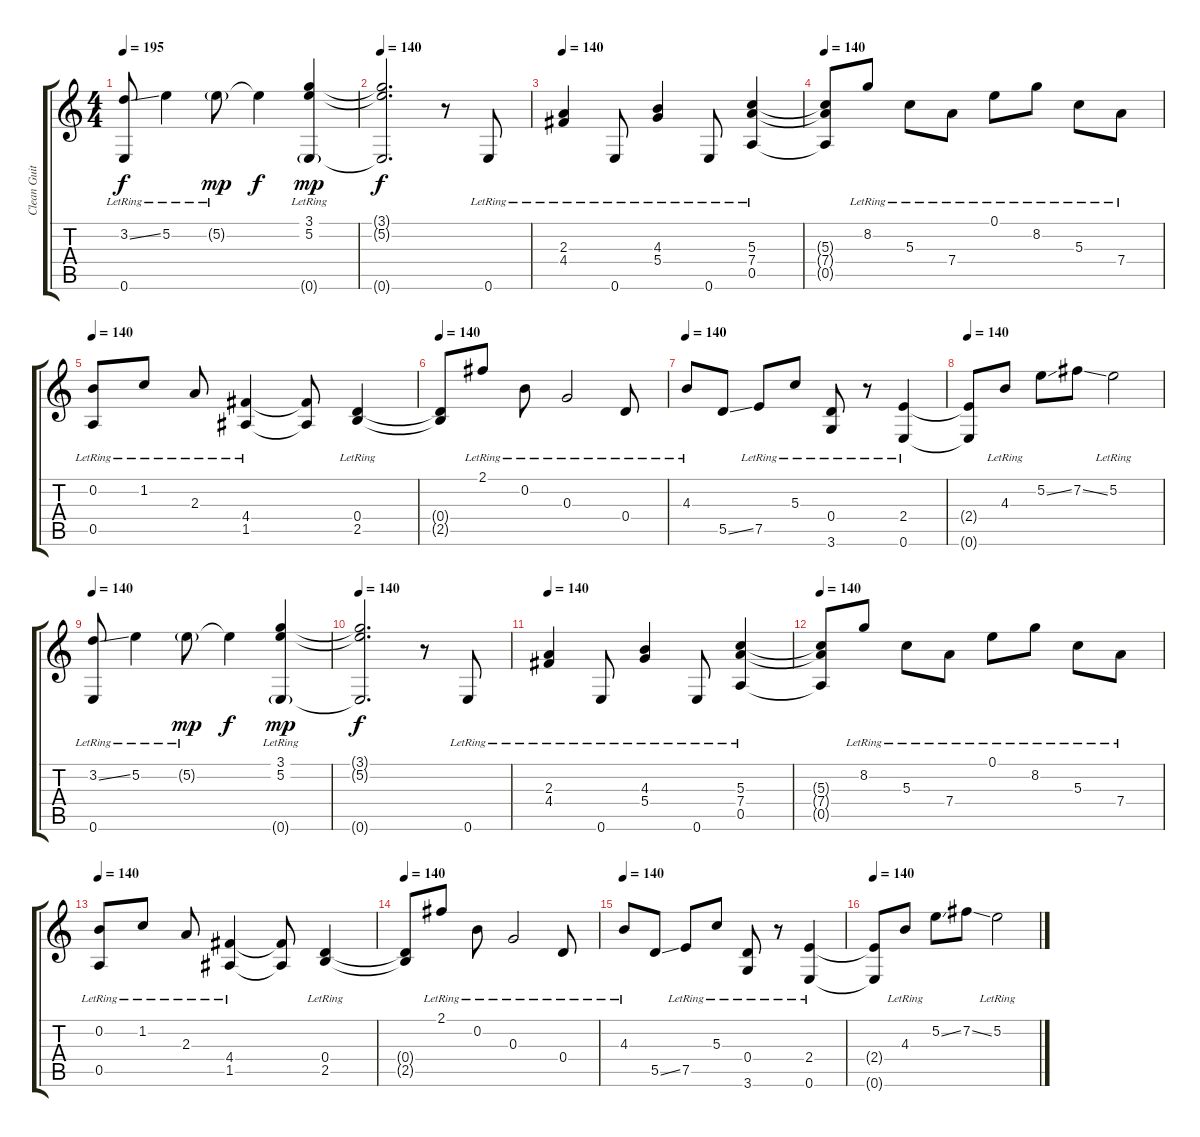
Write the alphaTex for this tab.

\track ("Clean Guitar" "Clean Guit") {instrument electricguitarjazz}
\staff {score tabs}
\tuning (E4 B3 G3 D3 A2 E2) {hide}
\ts (4 4)
\tempo 195
\tempo 140
\tempo 195
\clef g2
\ks c
(3.2{ss} 0.6{lr}).8{dy f instrument electricguitarjazz} 5.2{lr}.4 5.2{g lr}.8{dy mp} 5.2{t}.4{dy f} (3.1{lr} 5.2{lr} 0.6{g lr}).4{dy mp} |
\tempo 140
(3.1{t} 5.2{t} 0.6{t}).2{d dy f} r.8 0.6{lr}.8 |
\tempo 140
(2.3{lr} 4.4{lr}).4 0.6{lr}.8 (4.3{lr} 5.4{lr}).4 0.6{lr}.8 (5.3{lr} 7.4{lr} 0.5{lr}).4 |
\tempo 140
(5.3{t} 7.4{t} 0.5{t}).8 8.2{lr}.8 5.3{lr}.8 7.4{lr}.8 0.1{lr}.8 8.2{lr}.8 5.3{lr}.8 7.4{lr}.8 |
\tempo 140
(0.2{lr} 0.5{lr}).8 1.2{lr}.8 2.3{lr}.8 (4.4{lr} 1.5{lr}).4 (4.4{t} 1.5{t}).8 (0.4{lr} 2.5{lr}).4 |
\tempo 140
(0.4{t} 2.5{t}).8 2.1{lr}.8 0.2{lr}.8 0.3{lr}.2 0.4{lr}.8 |
\tempo 140
4.3{lr}.8 5.5{ss}.8 7.5{lr}.8 5.3{lr}.8 (0.4{lr} 3.6{lr}).8 r.8 (2.4{lr} 0.6{lr}).4 |
\tempo 140
(2.4{t} 0.6{t}).8 4.3{lr}.8 5.2{ss}.8 7.2{ss}.8 5.2{lr}.2 |
\tempo 140
(3.2{ss} 0.6{lr}).8 5.2{lr}.4 5.2{g lr}.8{dy mp} 5.2{t}.4{dy f} (3.1{lr} 5.2{lr} 0.6{g lr}).4{dy mp} |
\tempo 140
(3.1{t} 5.2{t} 0.6{t}).2{d dy f} r.8 0.6{lr}.8 |
\tempo 140
(2.3{lr} 4.4{lr}).4 0.6{lr}.8 (4.3{lr} 5.4{lr}).4 0.6{lr}.8 (5.3{lr} 7.4{lr} 0.5{lr}).4 |
\tempo 140
(5.3{t} 7.4{t} 0.5{t}).8 8.2{lr}.8 5.3{lr}.8 7.4{lr}.8 0.1{lr}.8 8.2{lr}.8 5.3{lr}.8 7.4{lr}.8 |
\tempo 140
(0.2{lr} 0.5{lr}).8 1.2{lr}.8 2.3{lr}.8 (4.4{lr} 1.5{lr}).4 (4.4{t} 1.5{t}).8 (0.4{lr} 2.5{lr}).4 |
\tempo 140
(0.4{t} 2.5{t}).8 2.1{lr}.8 0.2{lr}.8 0.3{lr}.2 0.4{lr}.8 |
\tempo 140
4.3{lr}.8 5.5{ss}.8 7.5{lr}.8 5.3{lr}.8 (0.4{lr} 3.6{lr}).8 r.8 (2.4{lr} 0.6{lr}).4 |
\tempo 140
(2.4{t} 0.6{t}).8 4.3{lr}.8 5.2{ss}.8 7.2{ss}.8 5.2{lr}.2
